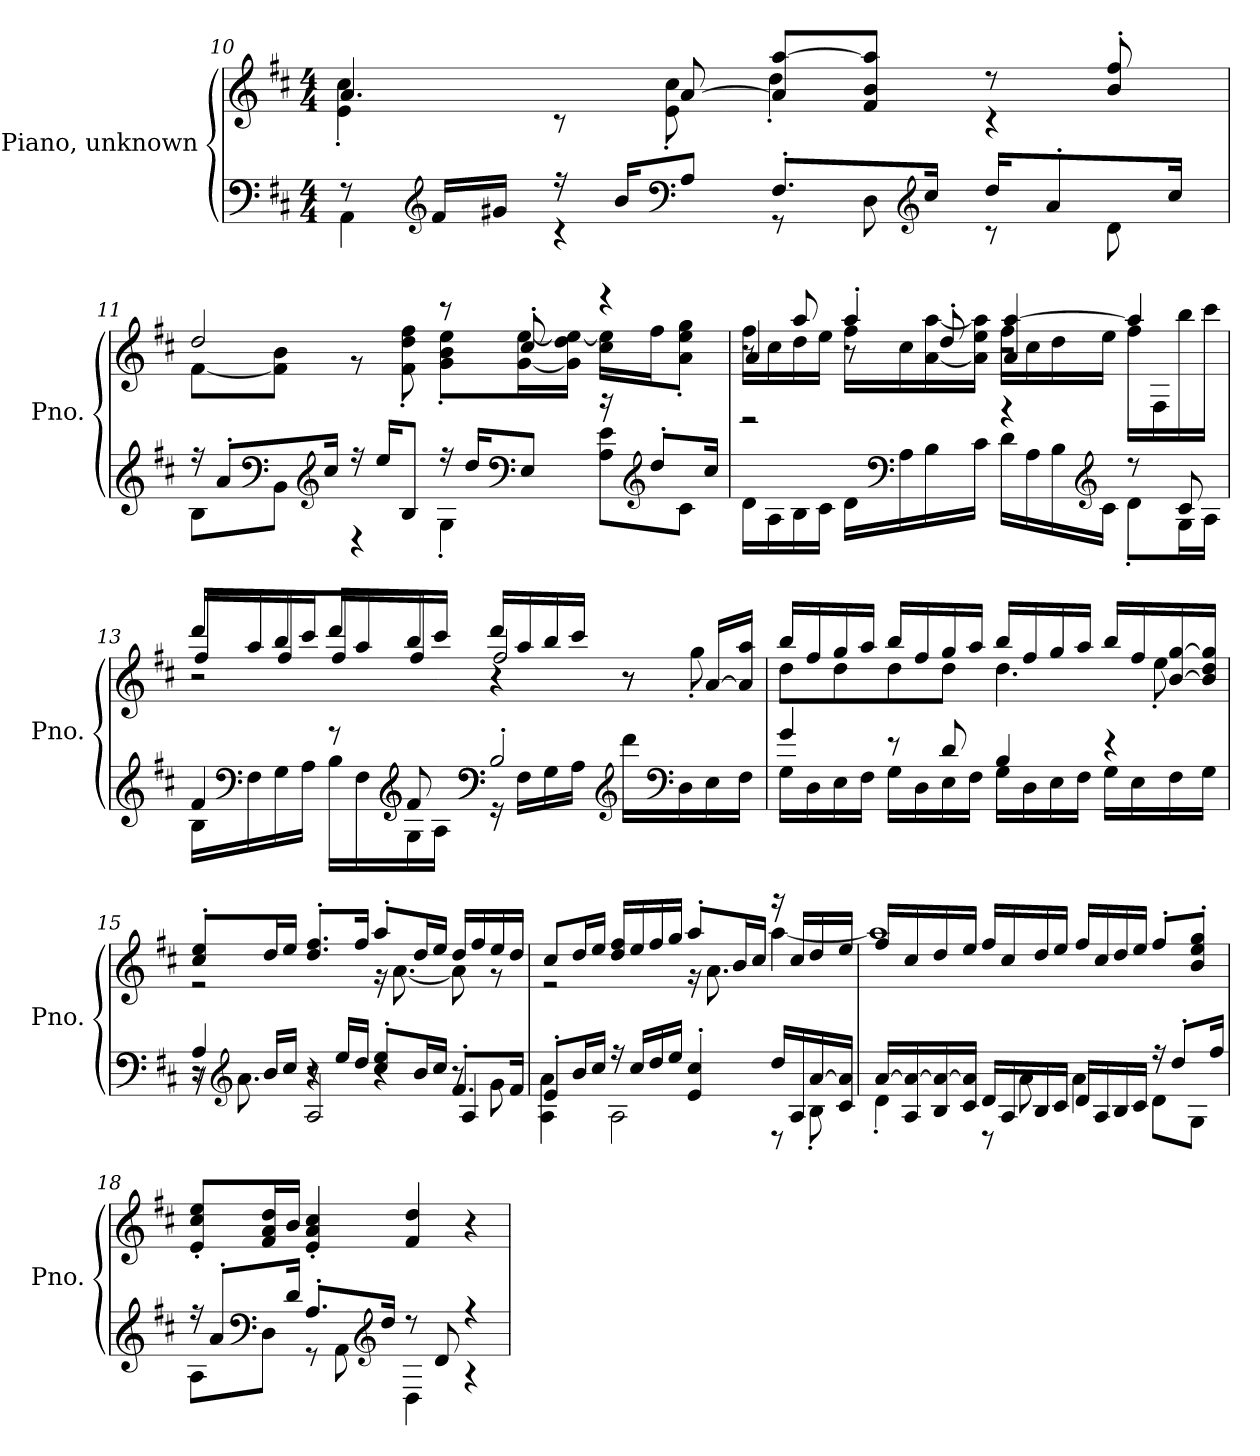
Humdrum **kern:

**kern	**kern
*part1	*part1
*staff2	*staff1
*I"Piano, unknown	*
*I'Pno.	*
*clefF4	*clefG2
*k[f#c#]	*k[f#c#]
*M4/4	*M4/4
=10	=10
*^	*^
8r	4AA\	4.a/	4e\' 4cc#\'
*clefG2	*	*	*
16f#/LL	.	.	.
16g#X/JJ	.	.	.
16r	4r	.	8r
16b/KL	.	.	.
*clefF4	*	*	*
8A/J	.	[8a/	8e\' 8cc#\'
8.F#'/L	8r	8a/] [8aa/L	4dd'\
.	8D\	8f#/ 8b/ 8aa/]J	.
*clefG2	*	*	*
16cc#/Jk	.	.	.
16dd/KL	8r	8r	4r
8a'/	.	.	.
.	8d\	8b/' 8ff#/'	.
16cc#/Jk	.	.	.
!!LO:LB:g=z	!!
=11	=11	=11	=11
16r	8B\L	2dd/	[8f#\L
8a'/L	.	.	.
*clefF4	*	*	*
.	8BB\J	.	8f#\] 8b\J
*clefG2	*	*	*
16cc#/Jk	.	.	.
16r	4r	.	8r
16ee/KL	.	.	.
8B/J	.	.	8f#\' 8dd\' 8ff#\'
16r	4G'\	8r	8g\' 8b\' 8ee\'L
16dd/KL	.	.	.
*clefF4	*	*	*
8E/J	.	8cc#'/	[16g\ [16ee\L
.	.	.	16g\] 16dd\ 16ee\_JJ
16r	8A\ 8e\L	4r	16cc#\ 16ee\]LL
*clefG2	*	*	*
8dd'/L	.	.	16ff#\J
.	8c#\J	.	8a\' 8ee\' 8gg\'J
16cc#/Jk	.	.	.
!!LO:PB:g=z
=12	=12	=12	=12
*	*	*	*^
2r	16d\LL	8r	16ff#\LL	4a/
.	16A\	.	16cc#\	.
.	16B\	8aa/	16dd\	.
.	16c#\JJ	.	16ee\JJ	.
.	16d\LL	4aa'/	16ff#\LL	8r
*clefF4	*	*	*	*
.	16A\	.	16cc#\	.
.	16B\	.	[16a\ [16aa\	8dd'/
.	16c#\JJ	.	16a\] 16ee\ 16aa\]JJ	.
4r	16d\LL	2r	16ff#\LL	4a/ [4aa/
.	16A\	.	16cc#\	.
.	16B\	.	16dd\	.
*clefG2	*	*	*	*
.	16c#\JJ	.	16ee\JJ	.
8r	8d'\L	.	16ff#\LL	4aa/]
.	.	.	16F#\	.
8c#/	16G\L	.	16bb\	.
.	16A\JJ	.	16ccc#\JJ	.
!!LO:LB:g=z	!!	!!
=13	=13	=13	=13	=13
4f#/	16B\LL	16ddd/LL	2r	8ff#/L
*clefF4	*	*	*	*
.	16F#\	16aa/	.	.
.	16G\	16bb/	.	8ff#/
.	16A\JJ	16ccc#/JJ	.	.
8r	16B\LL	16ddd/LL	.	8ff#/
.	16F#\	16aa/	.	.
*clefG2	*	*	*	*
8f#/	16G\	16bb/	.	8ff#/J
.	16A\JJ	16ccc#/JJ	.	.
*clefF4	*	*	*	*
2B'/	16r	16ddd/LL	4r	2ff#/
.	16F#\LL	16aa/	.	.
.	16G\	16bb/	.	.
.	16A\JJ	16ccc#/JJ	.	.
*clefG2	*	*	*	*
.	16ddd\LL	8r	8r	.
*clefF4	*	*	*	*
.	16D\	.	.	.
.	16E\	[16a/LL	8gg'\	.
.	16F#\JJ	16a/] 16aa/JJ	.	.
*	*	*	*v	*v
!!LO:LB:g=z
=14	=14	=14	=14
4g/	16G\LL	16bb/LL	8dd\L
.	16D\	16ff#/	.
.	16E\	16gg/	8dd\
.	16F#\JJ	16aa/JJ	.
8r	16G\LL	16bb/LL	8dd\
.	16D\	16ff#/	.
8d/	16E\	16gg/	8dd\J
.	16F#\JJ	16aa/JJ	.
4B/	16G\LL	16bb/LL	4.dd\
.	16D\	16ff#/	.
.	16E\	16gg/	.
.	16F#\JJ	16aa/JJ	.
4r	16G\LL	16bb/LL	.
.	16E\	16ff#/	.
.	16F#\	[16b/ [16gg/	8ee'\
.	16G\JJ	16b/] 16dd/ 16gg/]JJ	.
=15	=15	=15	=15
*	*^	*	*
8r	16r	4A/	8cc#/' 8ee/'L	2r
*clefG2	*	*	*	*
.	8.a\	.	.	.
16b/LL	.	.	16dd/L	.
16cc#/JJ	.	.	16ee/JJ	.
8r	4r	2A/	8.dd/' 8.ff#/'L	.
16ee/LL	.	.	.	.
16dd/JJ	.	.	16ff#/Jk	.
8cc#/' 8ee/'L	4r	.	8aa'/L	16r
.	.	.	.	[8.a\
16b/L	.	.	16dd/L	.
16cc#/JJ	.	.	16ee/JJ	.
8.f#'/L	8r	4A/	16dd/LL	8a\]
.	.	.	16ff#/	.
.	8g\	.	16ee/	8r
16f#/Jk	.	.	16dd/JJ	.
*	*v	*v	*	*
!!LO:LB:g=z	!!
=16	=16	=16	=16
8e'/L	4A\ 4a\	8cc#/L	2r
16b/L	.	16dd/L	.
16cc#/JJ	.	16ee/JJ	.
16r	2A\	16dd/ 16ff#/LL	.
16cc#/LL	.	16ee/	.
16dd/	.	16ff#/	.
16ee/JJ	.	16gg/JJ	.
4e/' 4cc#/'	.	8aa'/L	16r
.	.	.	8.a\
.	.	16b/L	.
.	.	16cc#/JJ	.
16dd/LL	8r	16r	[4aa\
16A/	.	16cc#/LL	.
[16a/	8B'\	16dd/	.
16c#/ 16a/]JJ	.	16ee/JJ	.
=17	=17	=17	=17
[16a/LL	4d'\	16ff#/LL	1aa]
16A/ 16a/_	.	16cc#/	.
16B/ 16a/_	.	16dd/	.
16c#/ 16a/]JJ	.	16ee/JJ	.
16d/LL	8r	16ff#/LL	.
16A/	.	16cc#/	.
16B/	8a\	16dd/	.
16c#/JJ	.	16ee/JJ	.
16d/LL	4a\	16ff#/LL	.
16A/	.	16cc#/	.
16B/	.	16dd/	.
16c#/JJ	.	16ee/JJ	.
16r	8d\L	8ff#'/L	.
8dd'/L	.	.	.
.	8G\J	8b/' 8ee/' 8gg/'J	.
16ff#/Jk	.	.	.
*	*	*v	*v
!!LO:LB:g=z
=18	=18	=18
16r	8A\L	8e/' 8cc#/' 8ee/'L
8a'/L	.	.
*clefF4	*	*
.	8D\J	16f#/ 16a/ 16dd/L
16d/Jk	.	16b/JJ
8.A'/L	8r	4e/' 4a/' 4cc#/'
.	8AA\	.
*clefG2	*	*
16dd/Jk	.	.
8r	4D\	4f#/ 4dd/
8d/	.	.
4r	4r	4r
*v	*v	*
=	=
*-	*-
